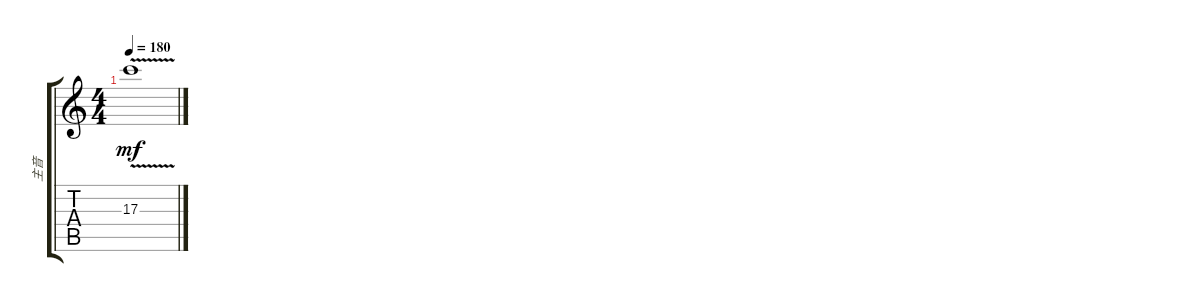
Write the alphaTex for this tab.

\track ("主音" "主音") {instrument distortionguitar}
\staff {score tabs}
\tuning (E4 B3 G3 D3 A2 E2) {hide}
\ts (4 4)
\tempo 180
\clef g2
\ks c
17.3{v t}.1{dy mf}
